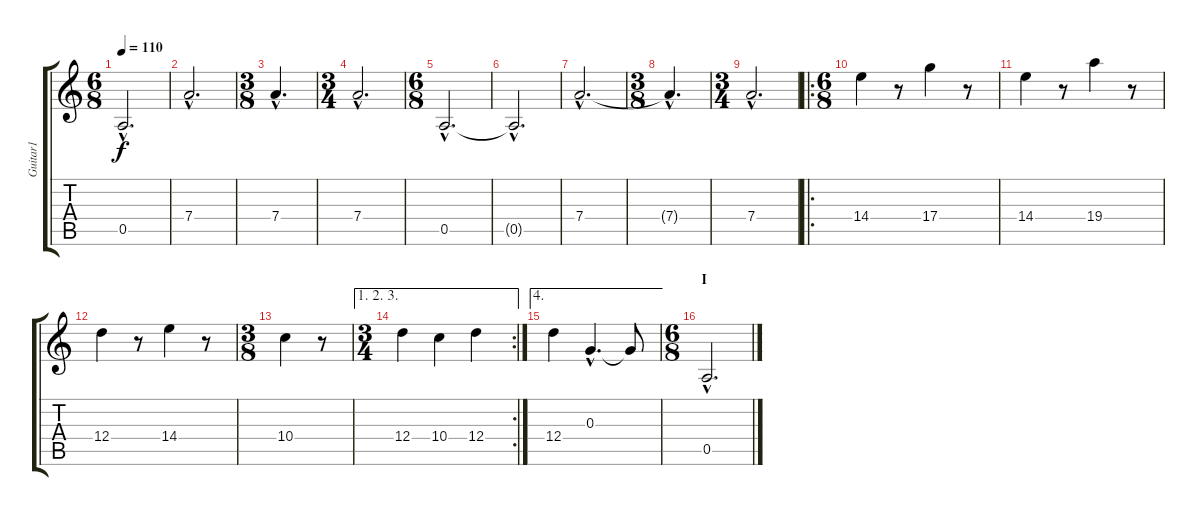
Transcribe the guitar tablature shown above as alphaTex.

\track ("Guitar1" "Guitar1") {instrument distortionguitar}
\staff {score tabs}
\tuning (E4 B3 G3 D3 A2 D2) {hide}
\ts (6 8)
\tempo 110
\clef g2
\ks c
0.5{hac t}.2{d dy f} |
7.4{hac}.2{d} |
\ts (3 8)
7.4{hac}.4{d} |
\ts (3 4)
7.4{hac}.2{d} |
\ts (6 8)
0.5{hac}.2{d} |
0.5{hac t}.2{d} |
7.4{hac}.2{d} |
\ts (3 8)
7.4{hac t}.4{d} |
\ts (3 4)
7.4{hac}.2{d} |
\ro
\ts (6 8)
14.4.4 r.8 17.4.4 r.8 |
14.4.4 r.8 19.4.4 r.8 |
12.4.4 r.8 14.4.4 r.8 |
\ts (3 8)
10.4.4 r.8 |
\ae (1 2 3)
\rc 2
\ts (3 4)
12.4.4 10.4.4 12.4.4 |
\ae 4
12.4.4 0.3{hac}.4{d} 0.3{t}.8 |
\ts (6 8)
\section ("" "I")
0.5{hac}.2{d}
